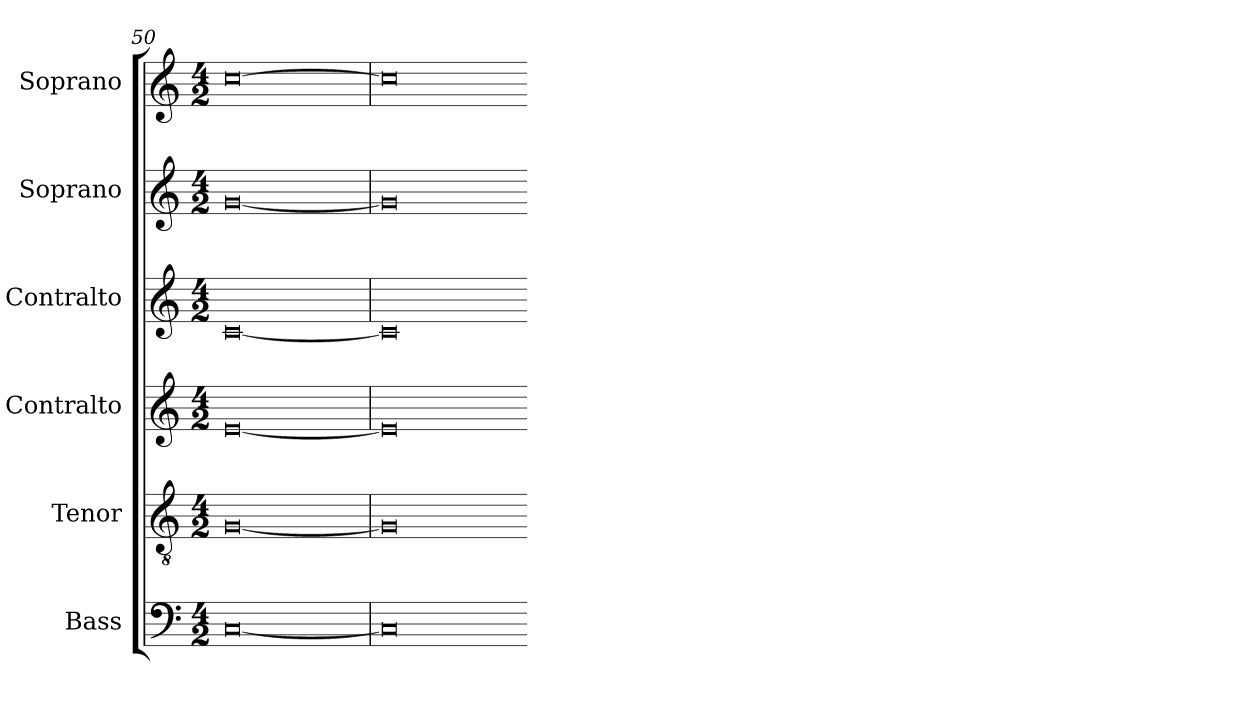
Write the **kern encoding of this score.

**kern	**kern	**kern	**kern	**kern	**kern
*part6	*part5	*part4	*part3	*part2	*part1
*staff6	*staff5	*staff4	*staff3	*staff2	*staff1
*I"Bass	*I"Tenor	*I"Contralto	*I"Contralto	*I"Soprano	*I"Soprano
*I'B	*I'T	*I'A	*I'A	*I'S	*I'S
*clefF4	*clefGv2	*clefG2	*clefG2	*clefG2	*clefG2
*k[]	*k[]	*k[]	*k[]	*k[]	*k[]
*C:ion	*C:ion	*C:ion	*C:ion	*C:ion	*C:ion
*M4/2	*M4/2	*M4/2	*M4/2	*M4/2	*M4/2
=50	=50	=50	=50	=50	=50
[0C	[0G	[0e	[0c	[0g	[0cc
=51	=51	=51	=51	=51	=51
0C]	0G]	0e]	0c]	0g]	0cc]
=-	=-	=-	=-	=-	=-
*-	*-	*-	*-	*-	*-
